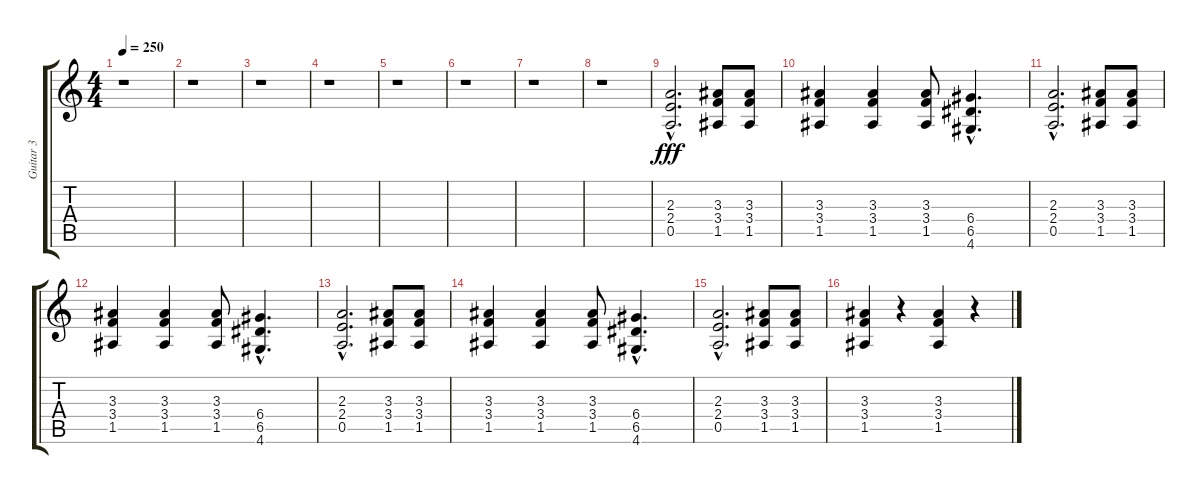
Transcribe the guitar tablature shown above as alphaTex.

\track ("Guitar 3" "Guitar 3") {instrument distortionguitar}
\staff {score tabs}
\tuning (E4 B3 G3 D3 A2 E2) {hide}
\ts (4 4)
\tempo 250
\clef g2
\ks c
r.1{dy fff} |
r.1 |
r.1 |
r.1 |
r.1 |
r.1 |
r.1 |
r.1 |
(2.3{hac} 2.4{hac} 0.5{hac}).2{d} (3.3 3.4 1.5).8 (3.3 3.4 1.5).8 |
(3.3 3.4 1.5).4 (3.3 3.4 1.5).4 (3.3 3.4 1.5).8 (6.4{hac} 6.5{hac} 4.6{hac}).4{d} |
(2.3{hac} 2.4{hac} 0.5{hac}).2{d} (3.3 3.4 1.5).8 (3.3 3.4 1.5).8 |
(3.3 3.4 1.5).4 (3.3 3.4 1.5).4 (3.3 3.4 1.5).8 (6.4{hac} 6.5{hac} 4.6{hac}).4{d} |
(2.3{hac} 2.4{hac} 0.5{hac}).2{d} (3.3 3.4 1.5).8 (3.3 3.4 1.5).8 |
(3.3 3.4 1.5).4 (3.3 3.4 1.5).4 (3.3 3.4 1.5).8 (6.4{hac} 6.5{hac} 4.6{hac}).4{d} |
(2.3{hac} 2.4{hac} 0.5{hac}).2{d} (3.3 3.4 1.5).8 (3.3 3.4 1.5).8 |
(3.3 3.4 1.5).4 r.4 (3.3 3.4 1.5).4 r.4
